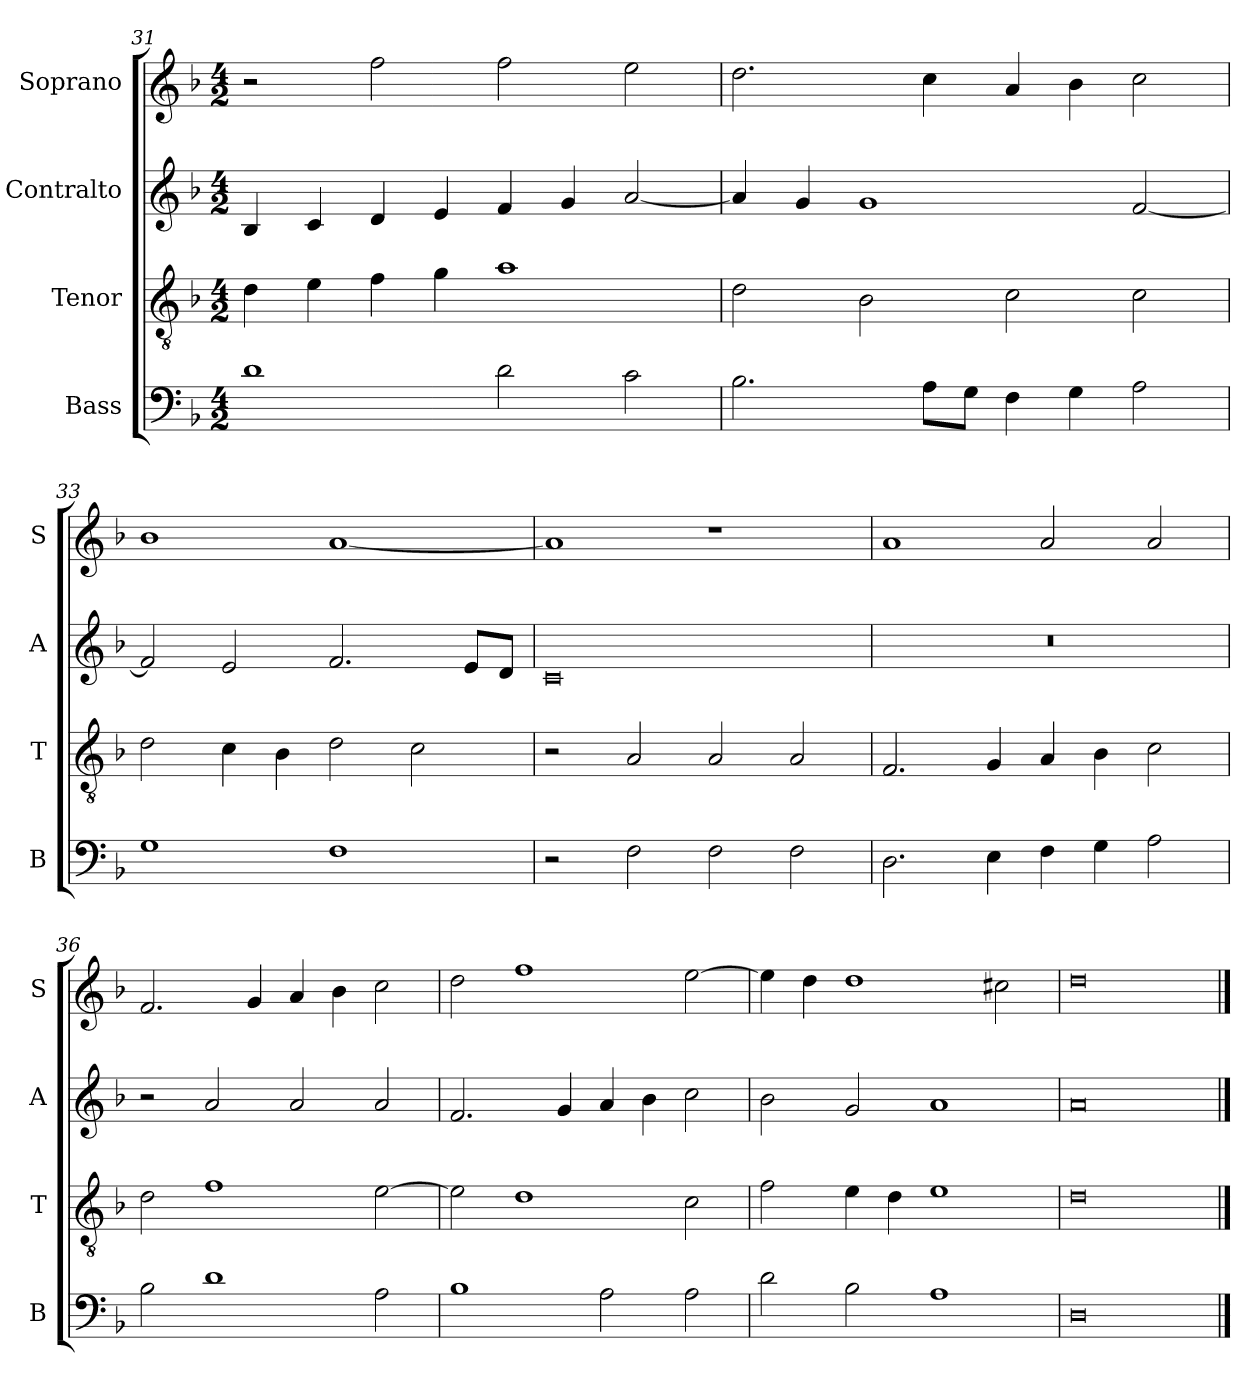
**kern	**kern	**kern	**kern
*part4	*part3	*part2	*part1
*staff4	*staff3	*staff2	*staff1
*I"Bass	*I"Tenor	*I"Contralto	*I"Soprano
*I'B	*I'T	*I'A	*I'S
*clefF4	*clefGv2	*clefG2	*clefG2
*k[b-]	*k[b-]	*k[b-]	*k[b-]
*D:aeo	*D:aeo	*D:aeo	*D:aeo
*M4/2	*M4/2	*M4/2	*M4/2
=31	=31	=31	=31
1d	4d	4B-	2r
.	4e	4c	.
.	4f	4d	2ff
.	4g	4e	.
2d	1a	4f	2ff
.	.	4g	.
2c	.	[2a	2ee
=32	=32	=32	=32
2.B-	2d	4a]	2.dd
.	.	4g	.
.	2B-	1g	.
8A\L	.	.	4cc
8G\J	.	.	.
4F	2c	.	4a
4G	.	.	4b-
2A	2c	[2f	2cc
=33	=33	=33	=33
1G	2d	2f]	1b-
.	4c	2e	.
.	4B-	.	.
1F	2d	2.f	[1a
.	2c	.	.
.	.	8e/L	.
.	.	8d/J	.
=34	=34	=34	=34
2r	2r	0c	1a]
2F	2A	.	.
2F	2A	.	1r
2F	2A	.	.
=35	=35	=35	=35
2.D	2.F	0r	1a
4E	4G	.	.
4F	4A	.	2a
4G	4B-	.	.
2A	2c	.	2a
=36	=36	=36	=36
2B-	2d	2r	2.f
1d	1f	2a	.
.	.	.	4g
.	.	2a	4a
.	.	.	4b-
2A	[2e	2a	2cc
=37	=37	=37	=37
1B-	2e]	2.f	2dd
.	1d	.	1ff
.	.	4g	.
2A	.	4a	.
.	.	4b-	.
2A	2c	2cc	[2ee
=38	=38	=38	=38
2d	2f	2b-	4ee]
.	.	.	4dd
2B-	4e	2g	1dd
.	4d	.	.
1A	1e	1a	.
.	.	.	2cc#X
=39	=39	=39	=39
0D	0d	0a	0dd
==	==	==	==
*-	*-	*-	*-
